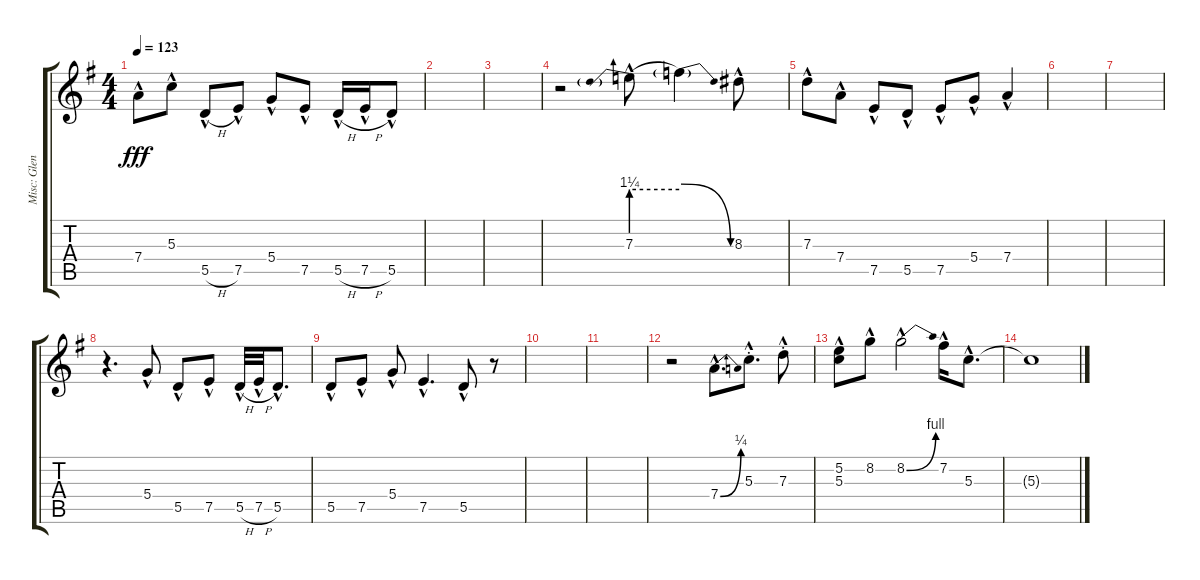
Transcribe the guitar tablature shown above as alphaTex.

\track ("Misc: Glenn" "Misc: Glen") {instrument electricguitarjazz}
\staff {score tabs}
\tuning (E4 B3 G3 D3 A2 E2) {hide}
\ts (4 4)
\tempo 123
\clef g2
\ks g
7.4{hac}.8{dy fff} 5.3{hac}.8 5.5{h hac}.8 7.5{hac}.8 5.4{hac}.8 7.5{hac}.8 5.5{h hac}.16 7.5{h hac}.16 5.5{hac}.8 |
|
|
r.2 7.3{be (prebend 0 5 60 5) hac}.8 7.3{be (release 0 6 60 0) t}.4 8.3{hac}.8 |
7.3{hac}.8 7.4{hac}.8 7.5{hac}.8 5.5{hac}.8 7.5{hac}.8 5.4{hac}.8 7.4{hac}.4 |
|
|
r.4{d} 5.4{hac}.8 5.5{hac}.8 7.5{hac}.8 5.5{h hac}.32 7.5{h hac}.32 5.5{hac}.8{d} |
5.5{hac}.8 7.5{hac}.8 5.4{hac}.8 7.5{hac}.4{d} 5.5{hac}.8 r.8 |
|
|
r.2 7.4{be (bend 0 0 60 1) hac}.8{d} 5.3{hac st}.8{d} 7.3{hac st}.8 |
(5.2{hac} 5.3{hac}).8 8.2{hac}.8 8.2{be (bend 0 0 60 4) hac}.2 7.2{hac}.16 5.3{hac}.8{d} |
5.3{t}.1
